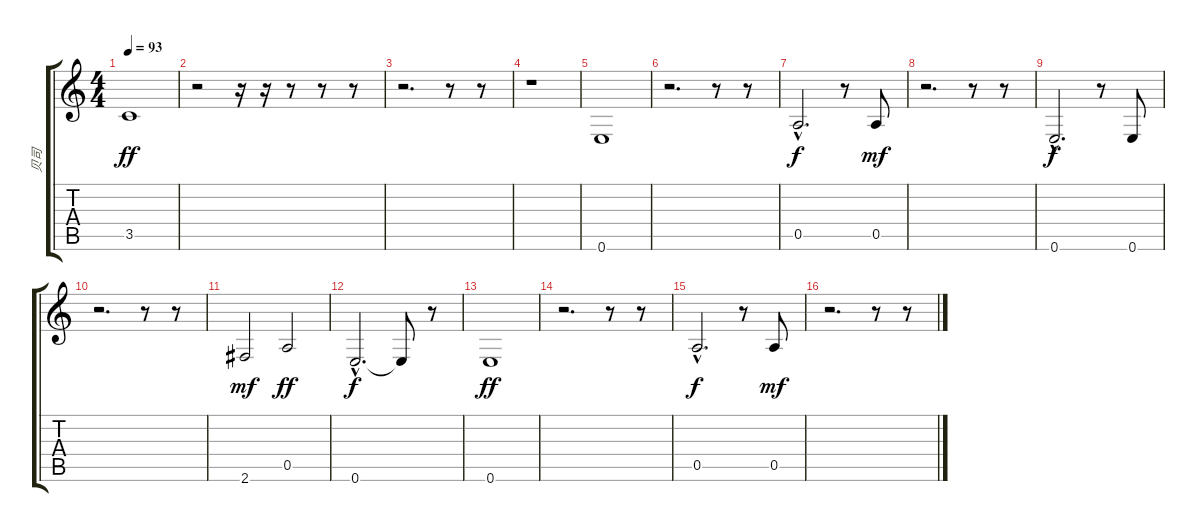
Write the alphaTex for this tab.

\track ("贝司" "贝司") {instrument electricbassfinger}
\staff {score tabs}
\tuning (E4 B3 G3 D3 A2 E2) {hide}
\ts (4 4)
\tempo 93
\clef g2
\ks c
3.5.1{dy ff} |
r.2 r.16 r.16 r.8 r.8 r.8 |
r.2{d} r.8 r.8 |
r.1 |
0.6.1 |
r.2{d} r.8 r.8 |
0.5{hac}.2{d dy f} r.8 0.5.8{dy mf} |
r.2{d} r.8 r.8 |
0.6{hac}.2{d dy f} r.8 0.6.8 |
r.2{d} r.8 r.8 |
2.6.2{dy mf} 0.5.2{dy ff} |
0.6{hac}.2{d dy f} 0.6{t}.8 r.8 |
0.6.1{dy ff} |
r.2{d} r.8 r.8 |
0.5{hac}.2{d dy f} r.8 0.5.8{dy mf} |
r.2{d} r.8 r.8
